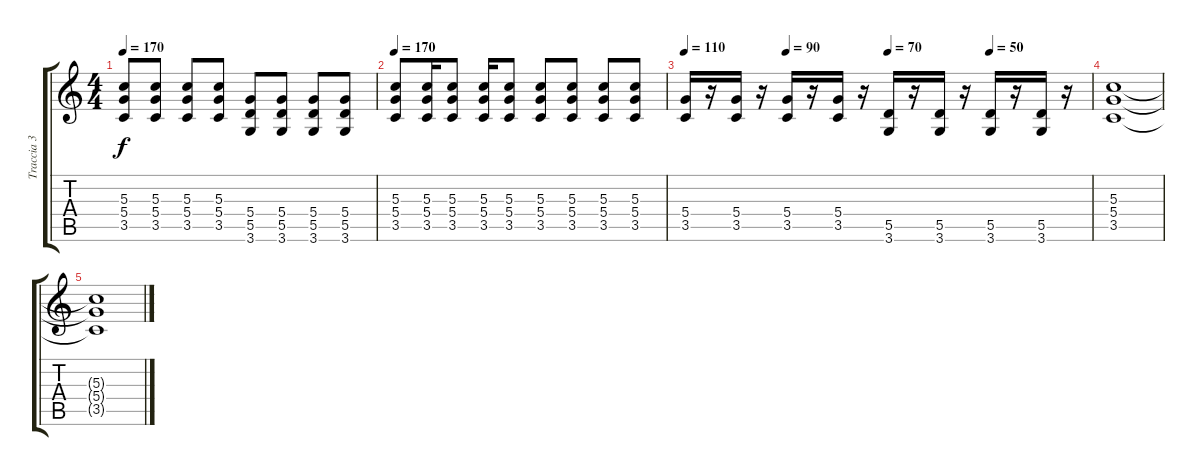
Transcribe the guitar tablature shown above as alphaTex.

\track ("Traccia 3" "Traccia 3") {instrument distortionguitar}
\staff {score tabs}
\tuning (E4 B3 G3 D3 A2 E2) {hide}
\ts (4 4)
\tempo 170
\clef g2
\ks c
(5.3 5.4 3.5).8{dy f} (5.3 5.4 3.5).8 (5.3 5.4 3.5).8 (5.3 5.4 3.5).8 (5.4 5.5 3.6).8 (5.4 5.5 3.6).8 (5.4 5.5 3.6).8 (5.4 5.5 3.6).8 |
\tempo 170
(5.3 5.4 3.5).8 (5.3 5.4 3.5).16 (5.3 5.4 3.5).8 (5.3 5.4 3.5).16 (5.3 5.4 3.5).8 (5.3 5.4 3.5).8 (5.3 5.4 3.5).8 (5.3 5.4 3.5).8 (5.3 5.4 3.5).8 |
\tempo 110
\tempo (90 0.25)
\tempo (70 0.5)
\tempo (50 0.75)
(5.4 3.5).16 r.16 (5.4 3.5).16 r.16 (5.4 3.5).16 r.16 (5.4 3.5).16 r.16 (5.5 3.6).16 r.16 (5.5 3.6).16 r.16 (5.5 3.6).16 r.16 (5.5 3.6).16 r.16 |
(5.3 5.4 3.5).1 |
(5.3{t} 5.4{t} 3.5{t}).1{volume 10}
